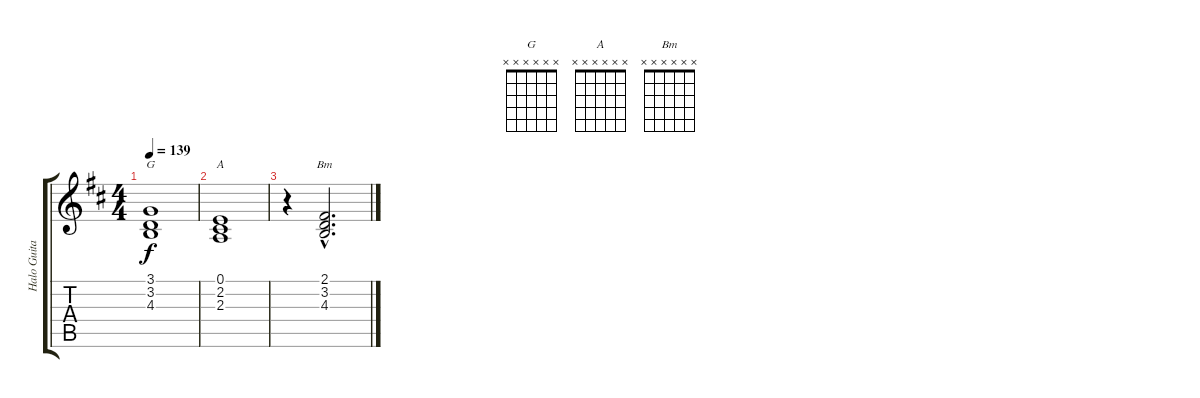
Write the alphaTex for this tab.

\track ("Halo Guitar" "Halo Guita") {instrument pad2warm}
\staff {score tabs}
\tuning (E4 B3 G3 D3 A2 E2) {hide}
\chord ("G" x x x x x x)
\chord ("A" x x x x x x)
\chord ("Bm" x x x x x x)
\ts (4 4)
\tempo 139
\clef g2
\ks d
(3.1 3.2 4.3).1{ch "G" dy f} |
(0.1 2.2 2.3).1{ch "A"} |
r.4 (2.1{hac} 3.2{hac} 4.3{hac}).2{d ch "Bm"}
